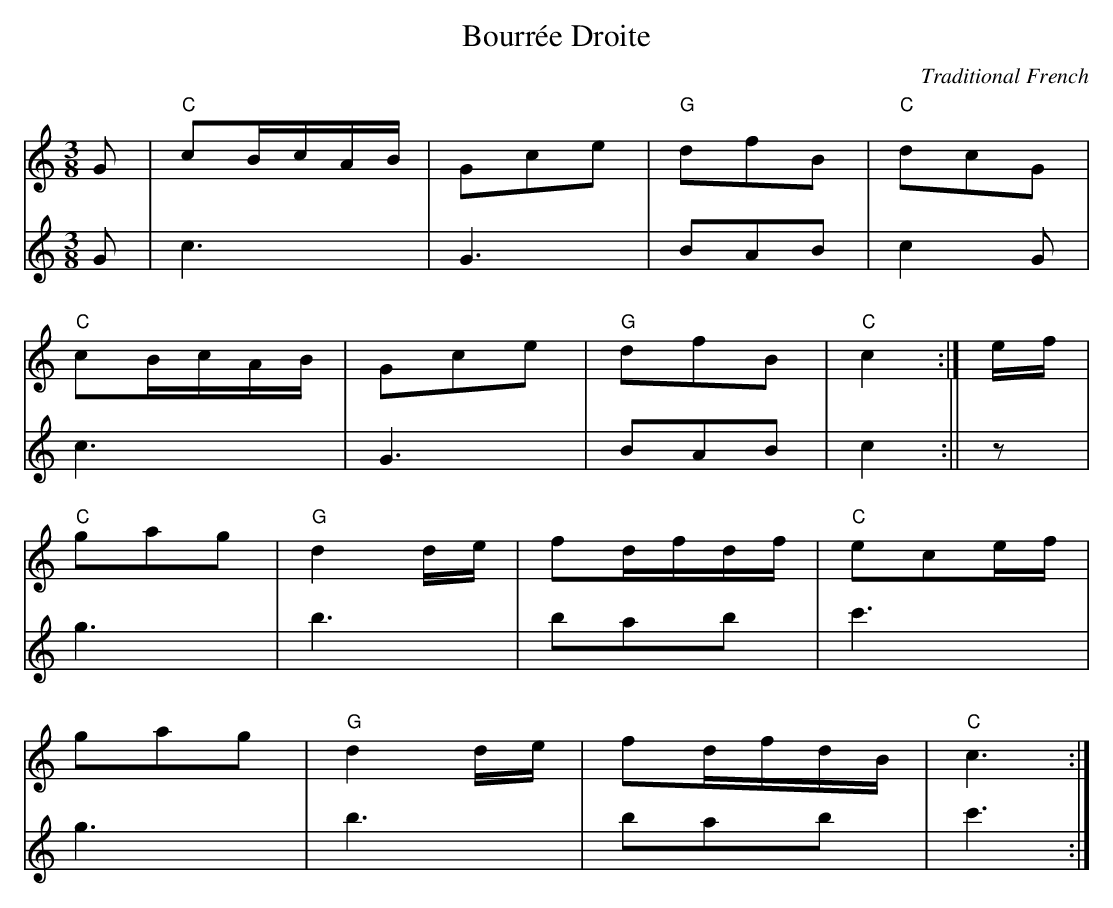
X:1
T:Bourrée Droite
M:3/8
L:1/8
C:Traditional French
K:CMaj
[V:1]G | "C"cB/c/A/B/ | Gce | "G" dfB | "C"dcG | !"C" cB/c/A/B/ | Gce | "G"dfB | "C" c2 :|
[V:2]G|c3|G3|BAB|c2G|c3|G3|BAB|c2:||
[V:1] e/f/ | !"C" gag | "G"d2 d/e/ | fd/f/d/f/| "C" ece/f/ |!gag | "G"d2 d/e/ | fd/f/d/B/ | "C"c3:|
[V:2]z|g3|b3|bab|c'3|g3|b3|bab|c'3:|
